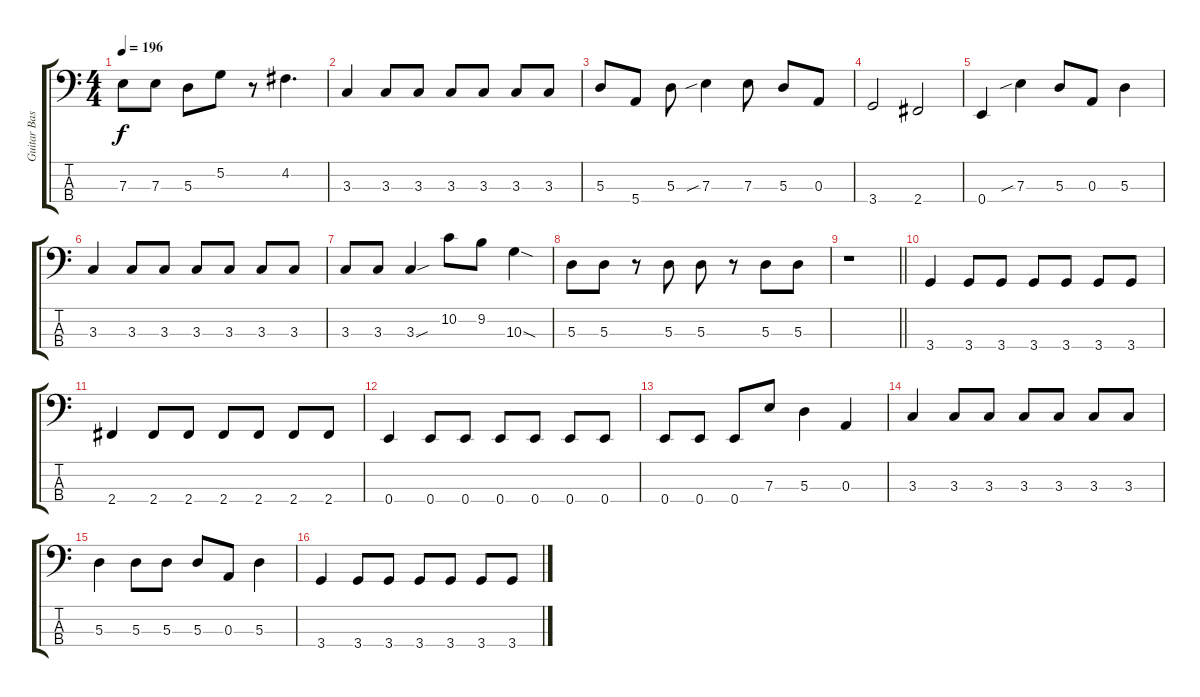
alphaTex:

\track ("Guitar Bass" "Guitar Bas") {instrument electricbassfinger}
\staff {score tabs}
\tuning (G2 D2 A1 E1) {hide}
\ts (4 4)
\tempo 196
\clef f4
\ks c
7.3{t}.8{dy f} 7.3.8 5.3.8 5.2.8 r.8 4.2.4{d} |
3.3.4 3.3.8 3.3.8 3.3.8 3.3.8 3.3.8 3.3.8 |
5.3.8 5.4.8 5.3.8 7.3{sib}.4 7.3.8 5.3.8 0.3.8 |
3.4.2 2.4.2 |
0.4.4 7.3{sib}.4 5.3.8 0.3.8 5.3.4 |
3.3.4 3.3.8 3.3.8 3.3.8 3.3.8 3.3.8 3.3.8 |
3.3.8 3.3.8 3.3{sou}.4 10.2.8 9.2.8 10.3{sod}.4 |
5.3.8 5.3.8 r.8 5.3.8 5.3.8 r.8 5.3.8 5.3.8 |
\barLineRight lightlight
r.1 |
3.4.4 3.4.8 3.4.8 3.4.8 3.4.8 3.4.8 3.4.8 |
2.4.4 2.4.8 2.4.8 2.4.8 2.4.8 2.4.8 2.4.8 |
0.4.4 0.4.8 0.4.8 0.4.8 0.4.8 0.4.8 0.4.8 |
0.4.8 0.4.8 0.4.8 7.3.8 5.3.4 0.3.4 |
3.3.4 3.3.8 3.3.8 3.3.8 3.3.8 3.3.8 3.3.8 |
5.3.4 5.3.8 5.3.8 5.3.8 0.3.8 5.3.4 |
3.4.4 3.4.8 3.4.8 3.4.8 3.4.8 3.4.8 3.4.8
